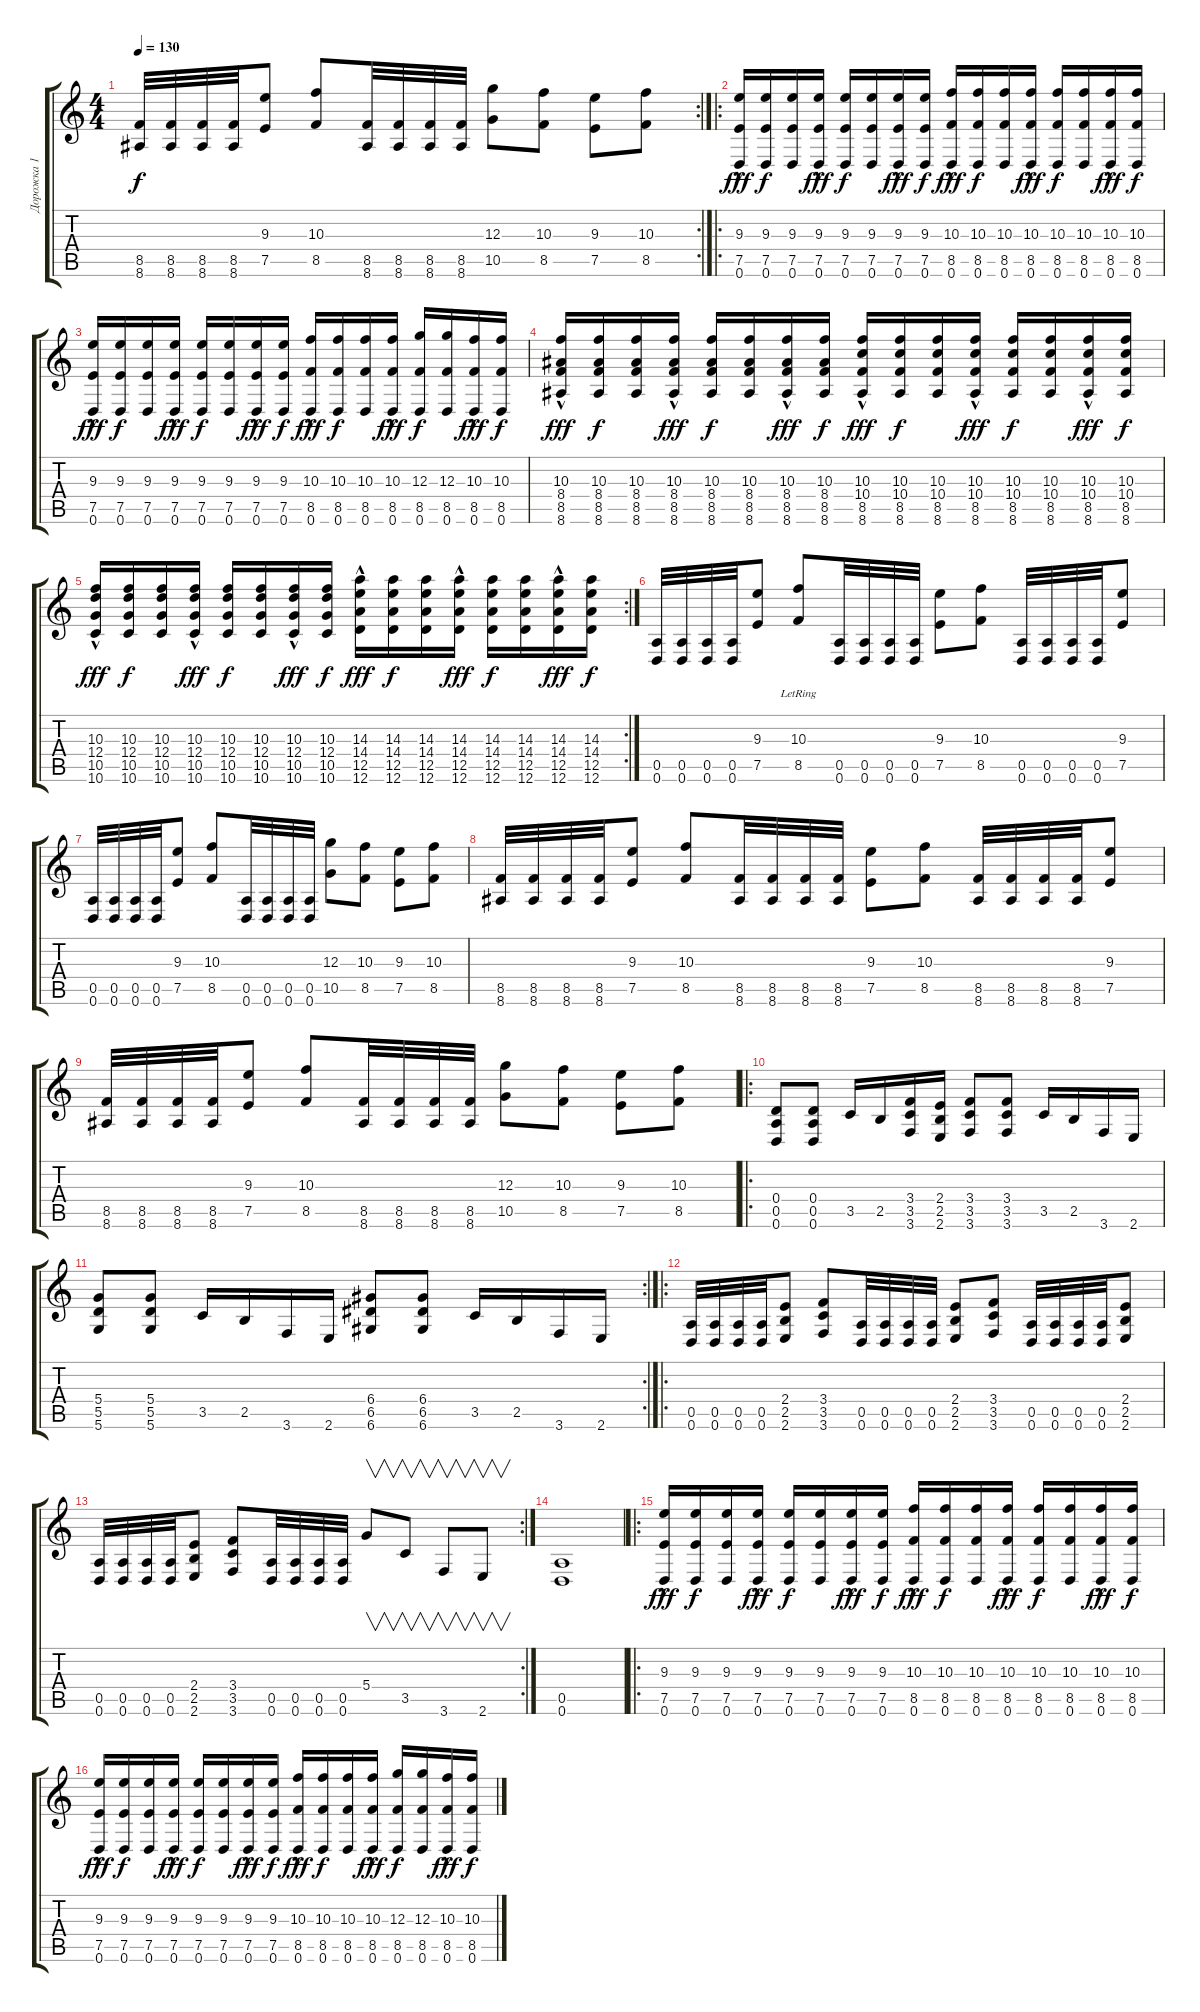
\track ("Дорожка 1" "Дорожка 1") {instrument distortionguitar}
\staff {score tabs}
\tuning (E4 B3 G3 D3 A2 D2) {hide}
\rc 2
\ts (4 4)
\tempo 130
\clef g2
\ks c
(8.5 8.6).32{dy f} (8.5 8.6).32 (8.5 8.6).32 (8.5 8.6).32 (9.3 7.5).8 (10.3 8.5).8 (8.5 8.6).32 (8.5 8.6).32 (8.5 8.6).32 (8.5 8.6).32 (12.3 10.5).8 (10.3 8.5).8 (9.3 7.5).8 (10.3 8.5).8 |
\ro
(9.3{hac} 7.5{hac} 0.6).16{dy fff} (9.3 7.5 0.6).16{dy f} (9.3 7.5 0.6).16 (9.3{hac} 7.5{hac} 0.6).16{dy fff} (9.3 7.5 0.6).16{dy f} (9.3 7.5 0.6).16 (9.3{hac} 7.5{hac} 0.6).16{dy fff} (9.3 7.5 0.6).16{dy f} (10.3{hac} 8.5{hac} 0.6).16{dy fff} (10.3 8.5 0.6).16{dy f} (10.3 8.5 0.6).16 (10.3{hac} 8.5{hac} 0.6).16{dy fff} (10.3 8.5 0.6).16{dy f} (10.3 8.5 0.6).16 (10.3{hac} 8.5{hac} 0.6).16{dy fff} (10.3 8.5 0.6).16{dy f} |
(9.3{hac} 7.5{hac} 0.6).16{dy fff} (9.3 7.5 0.6).16{dy f} (9.3 7.5 0.6).16 (9.3{hac} 7.5{hac} 0.6).16{dy fff} (9.3 7.5 0.6).16{dy f} (9.3 7.5 0.6).16 (9.3{hac} 7.5{hac} 0.6).16{dy fff} (9.3 7.5 0.6).16{dy f} (10.3{hac} 8.5{hac} 0.6).16{dy fff} (10.3 8.5 0.6).16{dy f} (10.3 8.5 0.6).16 (10.3{hac} 8.5{hac} 0.6).16{dy fff} (12.3 8.5 0.6).16{dy f} (12.3 8.5 0.6).16 (10.3{hac} 8.5{hac} 0.6).16{dy fff} (10.3 8.5 0.6).16{dy f} |
(10.3{hac} 8.4 8.5{hac} 8.6).16{dy fff} (10.3 8.4 8.5 8.6).16{dy f} (10.3 8.4 8.5 8.6).16 (10.3{hac} 8.4 8.5{hac} 8.6).16{dy fff} (10.3 8.4 8.5 8.6).16{dy f} (10.3 8.4 8.5 8.6).16 (10.3{hac} 8.4 8.5{hac} 8.6).16{dy fff} (10.3 8.4 8.5 8.6).16{dy f} (10.3{hac} 10.4 8.5{hac} 8.6).16{dy fff} (10.3 10.4 8.5 8.6).16{dy f} (10.3 10.4 8.5 8.6).16 (10.3{hac} 10.4 8.5{hac} 8.6).16{dy fff} (10.3 10.4 8.5 8.6).16{dy f} (10.3 10.4 8.5 8.6).16 (10.3{hac} 10.4 8.5{hac} 8.6).16{dy fff} (10.3 10.4 8.5 8.6).16{dy f} |
\rc 2
(10.3{hac} 12.4 10.5{hac} 10.6).16{dy fff} (10.3 12.4 10.5 10.6).16{dy f} (10.3 12.4 10.5 10.6).16 (10.3{hac} 12.4 10.5{hac} 10.6).16{dy fff} (10.3 12.4 10.5 10.6).16{dy f} (10.3 12.4 10.5 10.6).16 (10.3{hac} 12.4 10.5{hac} 10.6).16{dy fff} (10.3 12.4 10.5 10.6).16{dy f} (14.3{hac} 14.4 12.5{hac} 12.6).16{dy fff} (14.3 14.4 12.5 12.6).16{dy f} (14.3 14.4 12.5 12.6).16 (14.3{hac} 14.4 12.5{hac} 12.6).16{dy fff} (14.3 14.4 12.5 12.6).16{dy f} (14.3 14.4 12.5 12.6).16 (14.3{hac} 14.4 12.5{hac} 12.6).16{dy fff} (14.3 14.4 12.5 12.6).16{dy f} |
(0.5 0.6).32 (0.5 0.6).32 (0.5 0.6).32 (0.5 0.6).32 (9.3 7.5).8 (10.3 8.5{lr}).8 (0.5 0.6).32 (0.5 0.6).32 (0.5 0.6).32 (0.5 0.6).32 (9.3 7.5).8 (10.3 8.5).8 (0.5 0.6).32 (0.5 0.6).32 (0.5 0.6).32 (0.5 0.6).32 (9.3 7.5).8 |
(0.5 0.6).32 (0.5 0.6).32 (0.5 0.6).32 (0.5 0.6).32 (9.3 7.5).8 (10.3 8.5).8 (0.5 0.6).32 (0.5 0.6).32 (0.5 0.6).32 (0.5 0.6).32 (12.3 10.5).8 (10.3 8.5).8 (9.3 7.5).8 (10.3 8.5).8 |
(8.5 8.6).32 (8.5 8.6).32 (8.5 8.6).32 (8.5 8.6).32 (9.3 7.5).8 (10.3 8.5).8 (8.5 8.6).32 (8.5 8.6).32 (8.5 8.6).32 (8.5 8.6).32 (9.3 7.5).8 (10.3 8.5).8 (8.5 8.6).32 (8.5 8.6).32 (8.5 8.6).32 (8.5 8.6).32 (9.3 7.5).8 |
(8.5 8.6).32 (8.5 8.6).32 (8.5 8.6).32 (8.5 8.6).32 (9.3 7.5).8 (10.3 8.5).8 (8.5 8.6).32 (8.5 8.6).32 (8.5 8.6).32 (8.5 8.6).32 (12.3 10.5).8 (10.3 8.5).8 (9.3 7.5).8 (10.3 8.5).8 |
\ro
(0.4 0.5 0.6).8 (0.4 0.5 0.6).8 3.5.16 2.5.16 (3.4 3.5 3.6).16 (2.4 2.5 2.6).16 (3.4 3.5 3.6).8 (3.4 3.5 3.6).8 3.5.16 2.5.16 3.6.16 2.6.16 |
\rc 2
(5.4 5.5 5.6).8 (5.4 5.5 5.6).8 3.5.16 2.5.16 3.6.16 2.6.16 (6.4 6.5 6.6).8 (6.4 6.5 6.6).8 3.5.16 2.5.16 3.6.16 2.6.16 |
\ro
(0.5 0.6).32 (0.5 0.6).32 (0.5 0.6).32 (0.5 0.6).32 (2.4 2.5 2.6).8 (3.4 3.5 3.6).8 (0.5 0.6).32 (0.5 0.6).32 (0.5 0.6).32 (0.5 0.6).32 (2.4 2.5 2.6).8 (3.4 3.5 3.6).8 (0.5 0.6).32 (0.5 0.6).32 (0.5 0.6).32 (0.5 0.6).32 (2.4 2.5 2.6).8 |
\rc 2
(0.5 0.6).32 (0.5 0.6).32 (0.5 0.6).32 (0.5 0.6).32 (2.4 2.5 2.6).8 (3.4 3.5 3.6).8 (0.5 0.6).32 (0.5 0.6).32 (0.5 0.6).32 (0.5 0.6).32 5.4.8{v} 3.5.8{v} 3.6.8{v} 2.6.8{v} |
(0.5 0.6).1 |
\ro
(9.3{hac} 7.5{hac} 0.6).16{dy fff} (9.3 7.5 0.6).16{dy f} (9.3 7.5 0.6).16 (9.3{hac} 7.5{hac} 0.6).16{dy fff} (9.3 7.5 0.6).16{dy f} (9.3 7.5 0.6).16 (9.3{hac} 7.5{hac} 0.6).16{dy fff} (9.3 7.5 0.6).16{dy f} (10.3{hac} 8.5{hac} 0.6).16{dy fff} (10.3 8.5 0.6).16{dy f} (10.3 8.5 0.6).16 (10.3{hac} 8.5{hac} 0.6).16{dy fff} (10.3 8.5 0.6).16{dy f} (10.3 8.5 0.6).16 (10.3{hac} 8.5{hac} 0.6).16{dy fff} (10.3 8.5 0.6).16{dy f} |
(9.3{hac} 7.5{hac} 0.6).16{dy fff} (9.3 7.5 0.6).16{dy f} (9.3 7.5 0.6).16 (9.3{hac} 7.5{hac} 0.6).16{dy fff} (9.3 7.5 0.6).16{dy f} (9.3 7.5 0.6).16 (9.3{hac} 7.5{hac} 0.6).16{dy fff} (9.3 7.5 0.6).16{dy f} (10.3{hac} 8.5{hac} 0.6).16{dy fff} (10.3 8.5 0.6).16{dy f} (10.3 8.5 0.6).16 (10.3{hac} 8.5{hac} 0.6).16{dy fff} (12.3 8.5 0.6).16{dy f} (12.3 8.5 0.6).16 (10.3{hac} 8.5{hac} 0.6).16{dy fff} (10.3 8.5 0.6).16{dy f}
